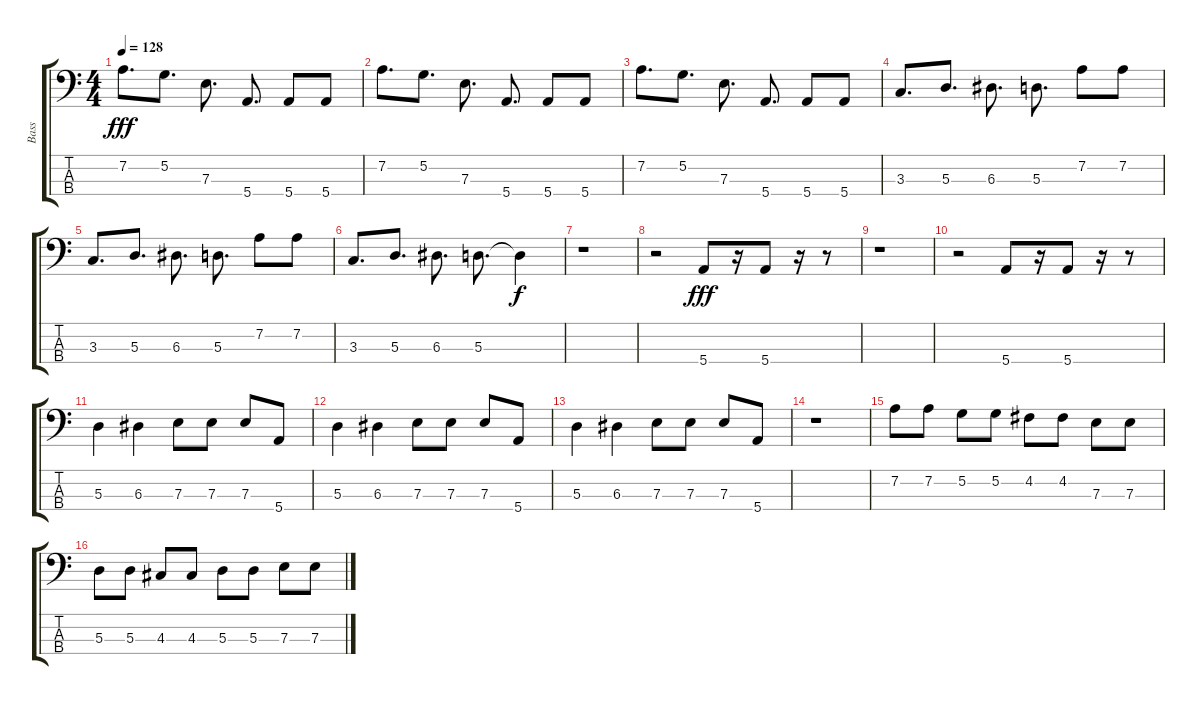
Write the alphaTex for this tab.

\track ("Bass" "Bass") {instrument electricbassfinger}
\staff {score tabs}
\tuning (G2 D2 A1 E1) {hide}
\ts (4 4)
\tempo 128
\clef f4
\ks c
7.2.8{d dy fff} 5.2.8{d} 7.3.8{d} 5.4.8{d} 5.4.8 5.4.8 |
7.2.8{d} 5.2.8{d} 7.3.8{d} 5.4.8{d} 5.4.8 5.4.8 |
7.2.8{d} 5.2.8{d} 7.3.8{d} 5.4.8{d} 5.4.8 5.4.8 |
3.3.8{d} 5.3.8{d} 6.3.8{d} 5.3.8{d} 7.2.8 7.2.8 |
3.3.8{d} 5.3.8{d} 6.3.8{d} 5.3.8{d} 7.2.8 7.2.8 |
3.3.8{d} 5.3.8{d} 6.3.8{d} 5.3.8{d} 5.3{t}.4{dy f} |
r.1 |
r.2 5.4.8{dy fff} r.16 5.4.8 r.16 r.8 |
r.1 |
r.2 5.4.8 r.16 5.4.8 r.16 r.8 |
5.3.4 6.3.4 7.3.8 7.3.8 7.3.8 5.4.8 |
5.3.4 6.3.4 7.3.8 7.3.8 7.3.8 5.4.8 |
5.3.4 6.3.4 7.3.8 7.3.8 7.3.8 5.4.8 |
r.1 |
7.2.8 7.2.8 5.2.8 5.2.8 4.2.8 4.2.8 7.3.8 7.3.8 |
5.3.8 5.3.8 4.3.8 4.3.8 5.3.8 5.3.8 7.3.8 7.3.8
